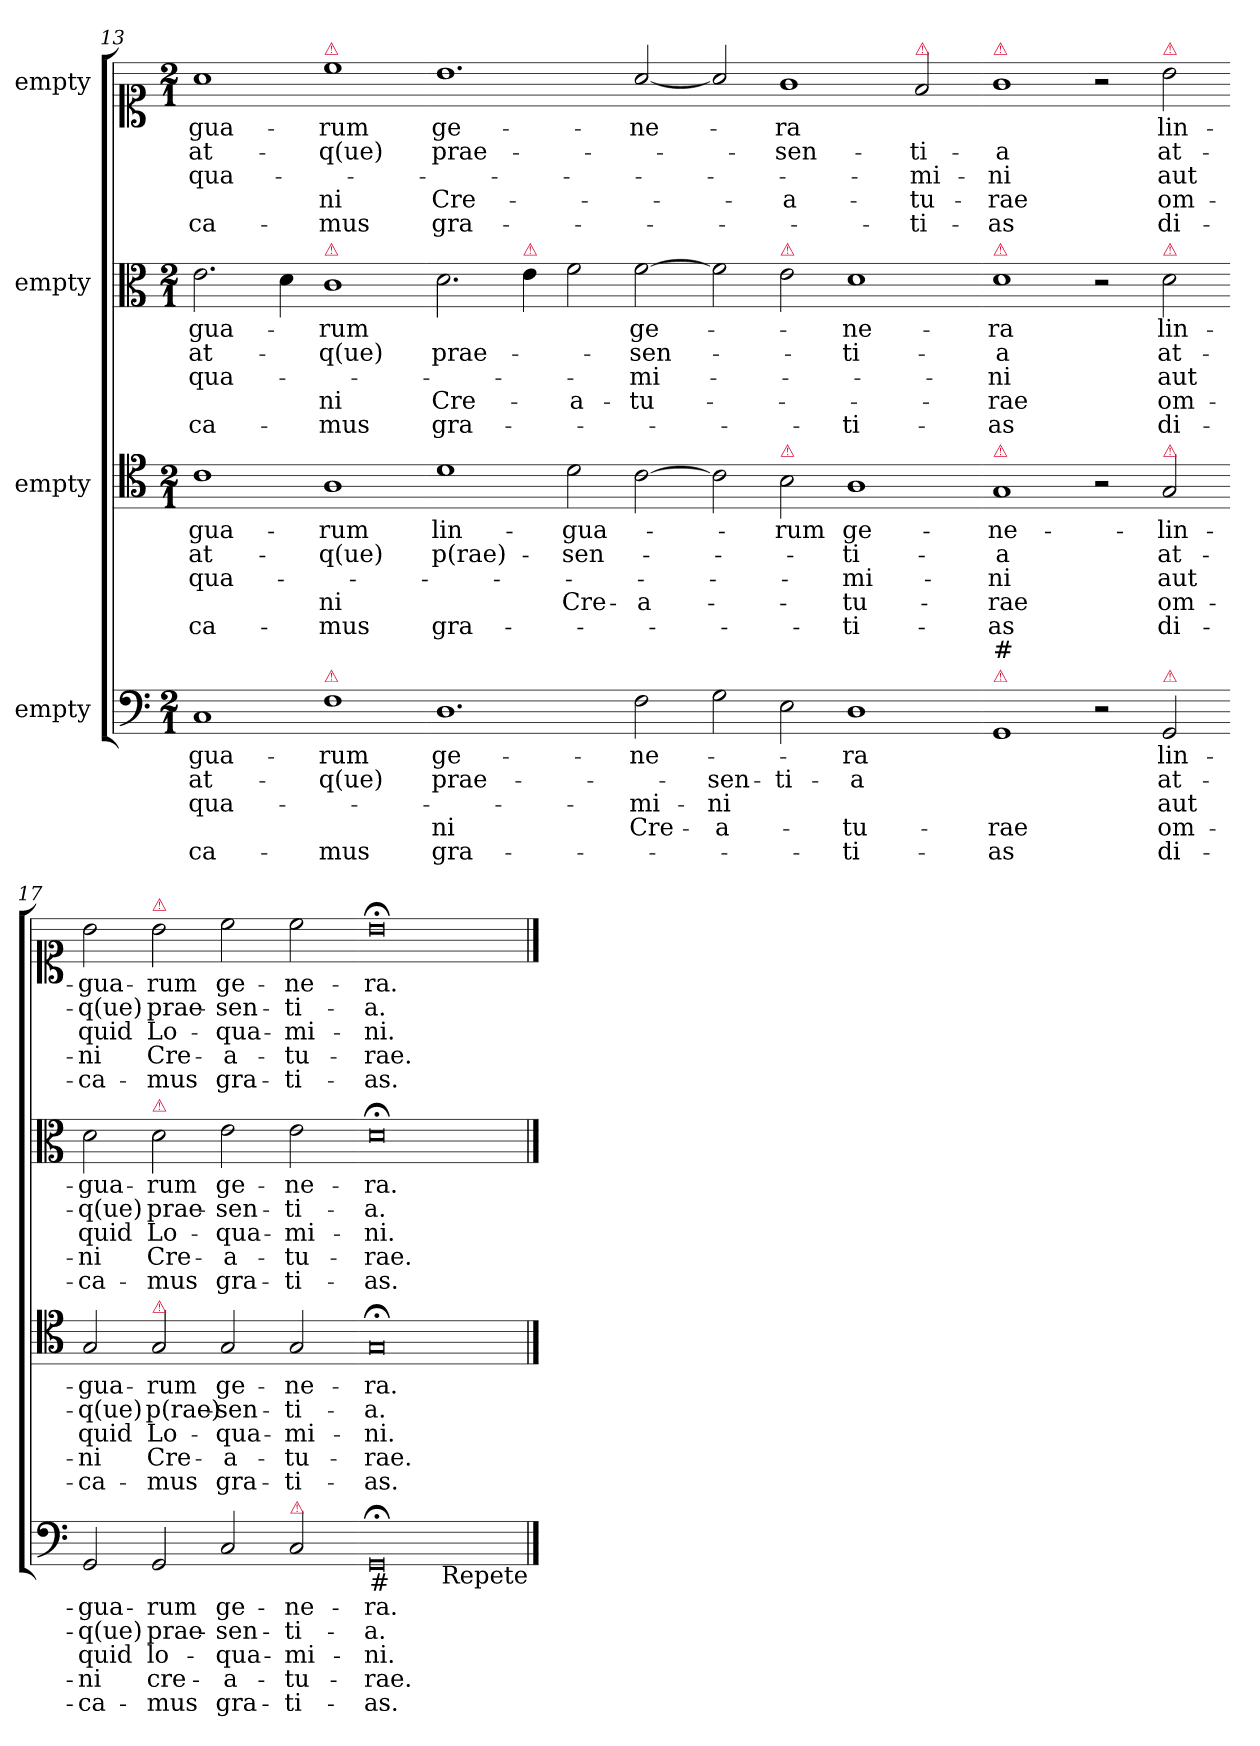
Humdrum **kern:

**kern	**text	**text	**text	**text	**text	**kern	**text	**text	**text	**text	**text	**kern	**text	**text	**text	**text	**text	**kern	**text	**text	**text	**text	**text
*part4	*part4	*part4	*part4	*part4	*part4	*part3	*part3	*part3	*part3	*part3	*part3	*part2	*part2	*part2	*part2	*part2	*part2	*part1	*part1	*part1	*part1	*part1	*part1
*staff4	*staff4	*staff4	*staff4	*staff4	*staff4	*staff3	*staff3	*staff3	*staff3	*staff3	*staff3	*staff2	*staff2	*staff2	*staff2	*staff2	*staff2	*staff1	*staff1	*staff1	*staff1	*staff1	*staff1
*I"empty	*	*	*	*	*	*I"empty	*	*	*	*	*	*I"empty	*	*	*	*	*	*I"empty	*	*	*	*	*
*clefF4	*	*	*	*	*	*clefC4	*	*	*	*	*	*clefC3	*	*	*	*	*	*clefC1	*	*	*	*	*
*k[]	*	*	*	*	*	*k[]	*	*	*	*	*	*k[]	*	*	*	*	*	*k[]	*	*	*	*	*
*G:mix	*	*	*	*	*	*G:mix	*	*	*	*	*	*G:mix	*	*	*	*	*	*G:mix	*	*	*	*	*
*M2/1	*	*	*	*	*	*M2/1	*	*	*	*	*	*M2/1	*	*	*	*	*	*M2/1	*	*	*	*	*
=13	=13	=13	=13	=13	=13	=13	=13	=13	=13	=13	=13	=13	=13	=13	=13	=13	=13	=13	=13	=13	=13	=13	=13
1C	-gua-	at-	-qua-	.	-ca-	1c	-gua-	at-	-qua-	.	-ca-	2.e\	-gua-	at-	-qua-	.	-ca-	1a	-gua-	at-	-qua-	.	-ca-
.	.	.	.	.	.	.	.	.	.	.	.	4d\	.	.	.	.	.	.	.	.	.	.	.
!	!	!	!	!	!	!	!	!	!	!	!	!	!	!	!	!	!	!LO:TX:a:color=crimson:t=⚠	!	!	!	!	!
!	!	!	!	!	!	!	!	!	!	!	!	!LO:TX:a:color=crimson:t=⚠	!	!	!	!	!	!	!	!	!	!	!
!LO:TX:a:color=crimson:t=⚠	!	!	!	!	!	!	!	!	!	!	!	!	!	!	!	!	!	!	!	!	!	!	!
1F	-rum	-q(ue)	.	.	-mus	1A	-rum	-q(ue)	.	-ni	-mus	1c	-rum	-q(ue)	.	-ni	-mus	1cc	-rum	-q(ue)	.	-ni	-mus
=14-	=14-	=14-	=14-	=14-	=14-	=14-	=14-	=14-	=14-	=14-	=14-	=14-	=14-	=14-	=14-	=14-	=14-	=14-	=14-	=14-	=14-	=14-	=14-
!	!	!	!	!	!	!	!LO:LY:i	!	!	!	!	!	!	!	!	!	!	!	!	!	!	!	!
1.D	ge-	prae-	.	-ni	gra-	1d	lin-	p(rae)-	.	.	gra-	2.d\	.	prae-	.	Cre-	gra-	1.b	ge-	prae-	.	Cre-	gra-
!	!	!	!	!	!	!	!	!	!	!	!	!LO:TX:a:color=crimson:t=⚠	!	!	!	!	!	!	!	!	!	!	!
.	.	.	.	.	.	.	.	.	.	.	.	4e\	.	.	.	.	.	.	.	.	.	.	.
!	!	!	!	!	!	!	!LO:LY:i	!	!	!	!	!	!	!	!	!	!	!	!	!	!	!	!
.	.	.	.	.	.	2d\	-gua-	-sen-	.	Cre-	.	2f\	.	.	.	-a-	.	.	.	.	.	.	.
2F\	-ne-	.	-mi-	Cre-	.	[2c\	.	.	.	-a-	.	[2f\	ge-	-sen-	-mi-	-tu-	.	[2a/	-ne-	.	.	.	.
=15-	=15-	=15-	=15-	=15-	=15-	=15-	=15-	=15-	=15-	=15-	=15-	=15-	=15-	=15-	=15-	=15-	=15-	=15-	=15-	=15-	=15-	=15-	=15-
2G\	.	-sen-	-ni	-a-	.	2c\]	.	.	.	.	.	2f\]	.	.	.	.	.	2a/]	.	.	.	.	.
!	!	!	!	!	!	!	!	!	!	!	!	!LO:TX:a:color=crimson:t=⚠	!	!	!	!	!	!	!	!	!	!	!
!	!	!	!	!	!	!LO:TX:a:color=crimson:t=⚠	!	!	!	!	!	!	!	!	!	!	!	!	!	!	!	!	!
!	!	!	!	!	!	!	!LO:LY:i	!	!	!	!	!	!	!	!	!	!	!	!	!	!	!	!
2E\	.	-ti-	.	.	.	2B\	-rum	.	.	.	.	2e\	.	.	.	.	.	1g	-ra	-sen-	.	-a-	.
!	!	!	!	!	!	!	!LO:LY:i	!	!	!	!	!	!	!	!	!	!	!	!	!	!	!	!
1D	-ra	-a	.	-tu-	-ti-	1A	ge-	-ti-	-mi-	-tu-	-ti-	1d	-ne-	-ti-	.	.	-ti-	.	.	.	.	.	.
!	!	!	!	!	!	!	!	!	!	!	!	!	!	!	!	!	!	!LO:TX:a:color=crimson:t=⚠	!	!	!	!	!
.	.	.	.	.	.	.	.	.	.	.	.	.	.	.	.	.	.	2f/	.	-ti-	-mi-	-tu-	-ti-
=16-	=16-	=16-	=16-	=16-	=16-	=16-	=16-	=16-	=16-	=16-	=16-	=16-	=16-	=16-	=16-	=16-	=16-	=16-	=16-	=16-	=16-	=16-	=16-
!	!	!	!	!	!	!	!	!	!	!	!	!	!	!	!	!	!	!LO:TX:a:color=crimson:t=⚠	!	!	!	!	!
!	!	!	!	!	!	!	!	!	!	!	!	!LO:TX:a:color=crimson:t=⚠	!	!	!	!	!	!	!	!	!	!	!
!	!	!	!	!	!	!LO:TX:a:color=crimson:t=⚠	!	!	!	!	!	!	!	!	!	!	!	!	!	!	!	!	!
!LO:TX:a:color=crimson:t=⚠	!	!	!	!	!	!	!	!	!	!	!	!	!	!	!	!	!	!	!	!	!	!	!
!LO:TX:a:t=#	!	!	!	!	!	!	!	!	!	!	!	!	!	!	!	!	!	!	!	!	!	!	!
!	!	!	!	!	!	!	!LO:LY:i	!	!	!	!	!	!	!	!	!	!	!	!	!	!	!	!
1GG	.	.	.	-rae	-as	1G	-ne-	-a	-ni	-rae	-as	1d	-ra	-a	-ni	-rae	-as	1g	.	-a	-ni	-rae	-as
2r	.	.	.	.	.	2r	.	.	.	.	.	2r	.	.	.	.	.	2r	.	.	.	.	.
!	!	!	!	!	!	!	!	!	!	!	!	!	!	!	!	!	!	!LO:TX:a:color=crimson:t=⚠	!	!	!	!	!
!	!	!	!	!	!	!	!	!	!	!	!	!LO:TX:a:color=crimson:t=⚠	!	!	!	!	!	!	!	!	!	!	!
!	!	!	!	!	!	!LO:TX:a:color=crimson:t=⚠	!	!	!	!	!	!	!	!	!	!	!	!	!	!	!	!	!
!LO:TX:a:color=crimson:t=⚠	!	!	!	!	!	!	!	!	!	!	!	!	!	!	!	!	!	!	!	!	!	!	!
!	!	!LO:LY:i	!LO:LY:i	!LO:LY:i	!LO:LY:i	!	!LO:LY:i	!LO:LY:i	!LO:LY:i	!LO:LY:i	!LO:LY:i	!	!LO:LY:i	!LO:LY:i	!LO:LY:i	!LO:LY:i	!LO:LY:i	!	!LO:LY:i	!LO:LY:i	!LO:LY:i	!LO:LY:i	!LO:LY:i
2GG/	lin-	at-	aut	om-	di-	2G/	lin-	at-	aut	om-	di-	2d\	lin-	at-	aut	om-	di-	2b\	lin-	at-	aut	om-	di-
=17-	=17-	=17-	=17-	=17-	=17-	=17-	=17-	=17-	=17-	=17-	=17-	=17-	=17-	=17-	=17-	=17-	=17-	=17-	=17-	=17-	=17-	=17-	=17-
!	!	!LO:LY:i	!LO:LY:i	!LO:LY:i	!LO:LY:i	!	!LO:LY:i	!LO:LY:i	!LO:LY:i	!LO:LY:i	!LO:LY:i	!	!LO:LY:i	!LO:LY:i	!LO:LY:i	!LO:LY:i	!LO:LY:i	!	!LO:LY:i	!LO:LY:i	!LO:LY:i	!LO:LY:i	!LO:LY:i
2GG/	-gua-	-q(ue)	quid	-ni	-ca-	2G/	-gua-	-q(ue)	quid	-ni	-ca-	2d\	-gua-	-q(ue)	quid	-ni	-ca-	2b\	-gua-	-q(ue)	quid	-ni	-ca-
!	!	!	!	!	!	!	!	!	!	!	!	!	!	!	!	!	!	!LO:TX:a:color=crimson:t=⚠	!	!	!	!	!
!	!	!	!	!	!	!	!	!	!	!	!	!LO:TX:a:color=crimson:t=⚠	!	!	!	!	!	!	!	!	!	!	!
!	!	!	!	!	!	!LO:TX:a:color=crimson:t=⚠	!	!	!	!	!	!	!	!	!	!	!	!	!	!	!	!	!
!	!	!LO:LY:i	!LO:LY:i	!LO:LY:i	!LO:LY:i	!	!LO:LY:i	!LO:LY:i	!LO:LY:i	!LO:LY:i	!LO:LY:i	!	!LO:LY:i	!LO:LY:i	!LO:LY:i	!LO:LY:i	!LO:LY:i	!	!LO:LY:i	!LO:LY:i	!LO:LY:i	!LO:LY:i	!LO:LY:i
2GG/	-rum	prae-	lo-	cre-	-mus	2G/	-rum	p(rae)-	Lo-	Cre-	-mus	2d\	-rum	prae-	Lo-	Cre-	-mus	2b\	-rum	prae-	Lo-	Cre-	-mus
!	!	!LO:LY:i	!LO:LY:i	!LO:LY:i	!LO:LY:i	!	!LO:LY:i	!LO:LY:i	!LO:LY:i	!LO:LY:i	!LO:LY:i	!	!LO:LY:i	!LO:LY:i	!LO:LY:i	!LO:LY:i	!LO:LY:i	!	!LO:LY:i	!LO:LY:i	!LO:LY:i	!LO:LY:i	!LO:LY:i
2C/	ge-	-sen-	-qua-	-a-	gra-	2G/	ge-	-sen-	-qua-	-a-	gra-	2e\	ge-	-sen-	-qua-	-a-	gra-	2cc\	ge-	-sen-	-qua-	-a-	gra-
!LO:TX:a:color=crimson:t=⚠	!	!	!	!	!	!	!	!	!	!	!	!	!	!	!	!	!	!	!	!	!	!	!
!	!	!LO:LY:i	!LO:LY:i	!LO:LY:i	!LO:LY:i	!	!LO:LY:i	!LO:LY:i	!LO:LY:i	!LO:LY:i	!LO:LY:i	!	!LO:LY:i	!LO:LY:i	!LO:LY:i	!LO:LY:i	!LO:LY:i	!	!LO:LY:i	!LO:LY:i	!LO:LY:i	!LO:LY:i	!LO:LY:i
2C/	-ne-	-ti-	-mi-	-tu-	-ti-	2G/	-ne-	-ti-	-mi-	-tu-	-ti-	2e\	-ne-	-ti-	-mi-	-tu-	-ti-	2cc\	-ne-	-ti-	-mi-	-tu-	-ti-
=18-	=18-	=18-	=18-	=18-	=18-	=18-	=18-	=18-	=18-	=18-	=18-	=18-	=18-	=18-	=18-	=18-	=18-	=18-	=18-	=18-	=18-	=18-	=18-
!LO:TX:b:t=#	!	!	!	!	!	!	!	!	!	!	!	!	!	!	!	!	!	!	!	!	!	!	!
!	!	!LO:LY:i	!LO:LY:i	!LO:LY:i	!LO:LY:i	!	!LO:LY:i	!LO:LY:i	!LO:LY:i	!LO:LY:i	!LO:LY:i	!	!LO:LY:i	!LO:LY:i	!LO:LY:i	!LO:LY:i	!LO:LY:i	!	!LO:LY:i	!LO:LY:i	!LO:LY:i	!LO:LY:i	!LO:LY:i
0GG;<	-ra.	-a.	-ni.	-rae.	-as.	0G;<;	-ra.	-a.	-ni.	-rae.	-as.	0d;<;	-ra.	-a.	-ni.	-rae.	-as.	0b;	-ra.	-a.	-ni.	-rae.	-as.
!LO:TX:b:t=Repete	!	!	!	!	!	!	!	!	!	!	!	!	!	!	!	!	!	!	!	!	!	!	!
==	==	==	==	==	==	==	==	==	==	==	==	==	==	==	==	==	==	==	==	==	==	==	==
*-	*-	*-	*-	*-	*-	*-	*-	*-	*-	*-	*-	*-	*-	*-	*-	*-	*-	*-	*-	*-	*-	*-	*-
